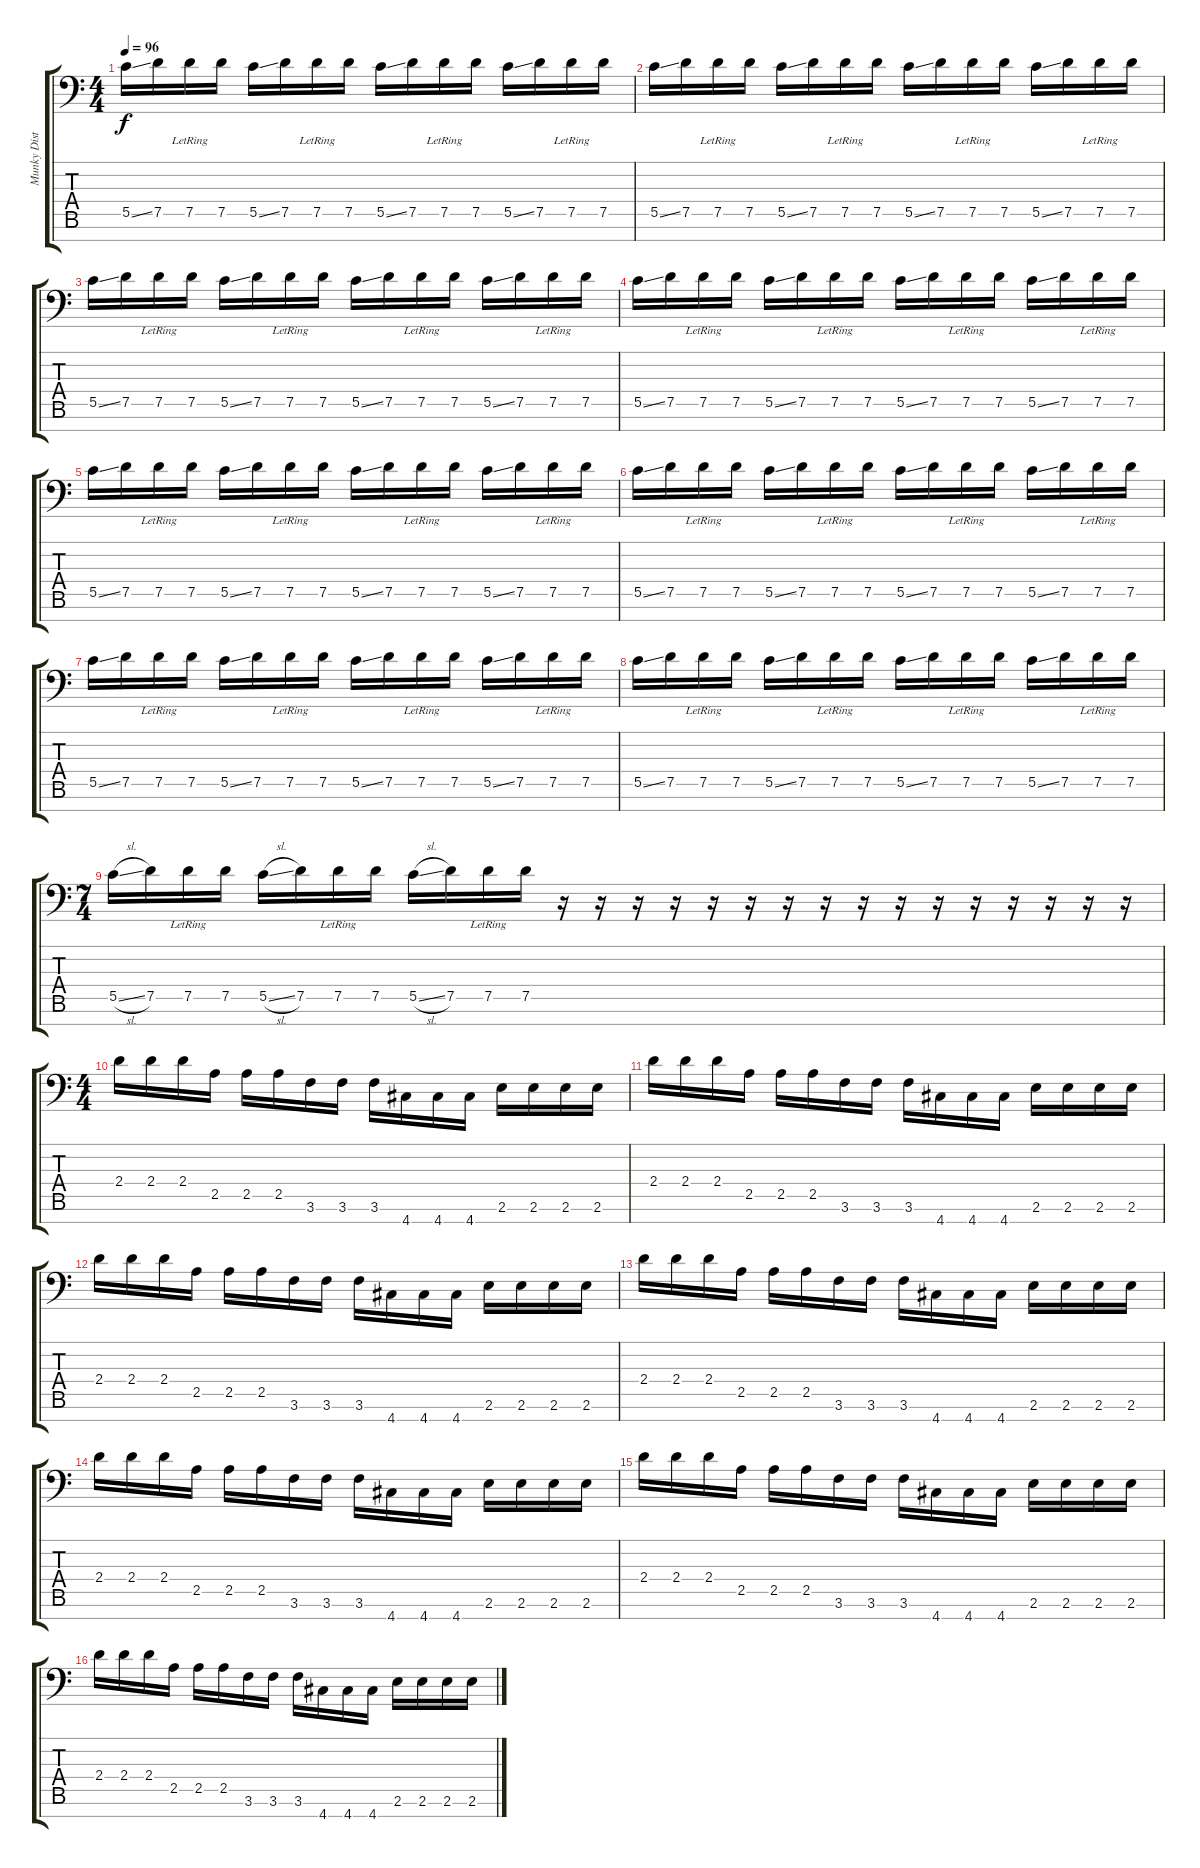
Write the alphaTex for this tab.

\track ("Munky Dist." "Munky Dist") {instrument distortionguitar}
\staff {score tabs}
\tuning (D4 A3 F3 C3 G2 D2 A1) {hide}
\ts (4 4)
\tempo 96
\clef f4
\ks c
5.5{ss}.16{dy f instrument distortionguitar} 7.5.16 7.5{lr}.16 7.5.16 5.5{ss}.16 7.5.16 7.5{lr}.16 7.5.16 5.5{ss}.16 7.5.16 7.5{lr}.16 7.5.16 5.5{ss}.16 7.5.16 7.5{lr}.16 7.5.16 |
5.5{ss}.16 7.5.16 7.5{lr}.16 7.5.16 5.5{ss}.16 7.5.16 7.5{lr}.16 7.5.16 5.5{ss}.16 7.5.16 7.5{lr}.16 7.5.16 5.5{ss}.16 7.5.16 7.5{lr}.16 7.5.16 |
5.5{ss}.16 7.5.16 7.5{lr}.16 7.5.16 5.5{ss}.16 7.5.16 7.5{lr}.16 7.5.16 5.5{ss}.16 7.5.16 7.5{lr}.16 7.5.16 5.5{ss}.16 7.5.16 7.5{lr}.16 7.5.16 |
5.5{ss}.16 7.5.16 7.5{lr}.16 7.5.16 5.5{ss}.16 7.5.16 7.5{lr}.16 7.5.16 5.5{ss}.16 7.5.16 7.5{lr}.16 7.5.16 5.5{ss}.16 7.5.16 7.5{lr}.16 7.5.16 |
5.5{ss}.16 7.5.16 7.5{lr}.16 7.5.16 5.5{ss}.16 7.5.16 7.5{lr}.16 7.5.16 5.5{ss}.16 7.5.16 7.5{lr}.16 7.5.16 5.5{ss}.16 7.5.16 7.5{lr}.16 7.5.16 |
5.5{ss}.16 7.5.16 7.5{lr}.16 7.5.16 5.5{ss}.16 7.5.16 7.5{lr}.16 7.5.16 5.5{ss}.16 7.5.16 7.5{lr}.16 7.5.16 5.5{ss}.16 7.5.16 7.5{lr}.16 7.5.16 |
5.5{ss}.16 7.5.16 7.5{lr}.16 7.5.16 5.5{ss}.16 7.5.16 7.5{lr}.16 7.5.16 5.5{ss}.16 7.5.16 7.5{lr}.16 7.5.16 5.5{ss}.16 7.5.16 7.5{lr}.16 7.5.16 |
5.5{ss}.16 7.5.16 7.5{lr}.16 7.5.16 5.5{ss}.16 7.5.16 7.5{lr}.16 7.5.16 5.5{ss}.16 7.5.16 7.5{lr}.16 7.5.16 5.5{ss}.16 7.5.16 7.5{lr}.16 7.5.16 |
\ts (7 4)
5.5{sl}.16 7.5.16 7.5{lr}.16 7.5.16 5.5{sl}.16 7.5.16 7.5{lr}.16 7.5.16 5.5{sl}.16 7.5.16 7.5{lr}.16 7.5.16 r.16 r.16 r.16 r.16 r.16 r.16 r.16 r.16 r.16 r.16 r.16 r.16 r.16 r.16 r.16 r.16 |
\ts (4 4)
2.4.16 2.4.16 2.4.16 2.5.16 2.5.16 2.5.16 3.6.16 3.6.16 3.6.16 4.7.16 4.7.16 4.7.16 2.6.16 2.6.16 2.6.16 2.6.16 |
2.4.16 2.4.16 2.4.16 2.5.16 2.5.16 2.5.16 3.6.16 3.6.16 3.6.16 4.7.16 4.7.16 4.7.16 2.6.16 2.6.16 2.6.16 2.6.16 |
2.4.16 2.4.16 2.4.16 2.5.16 2.5.16 2.5.16 3.6.16 3.6.16 3.6.16 4.7.16 4.7.16 4.7.16 2.6.16 2.6.16 2.6.16 2.6.16 |
2.4.16 2.4.16 2.4.16 2.5.16 2.5.16 2.5.16 3.6.16 3.6.16 3.6.16 4.7.16 4.7.16 4.7.16 2.6.16 2.6.16 2.6.16 2.6.16 |
2.4.16 2.4.16 2.4.16 2.5.16 2.5.16 2.5.16 3.6.16 3.6.16 3.6.16 4.7.16 4.7.16 4.7.16 2.6.16 2.6.16 2.6.16 2.6.16 |
2.4.16 2.4.16 2.4.16 2.5.16 2.5.16 2.5.16 3.6.16 3.6.16 3.6.16 4.7.16 4.7.16 4.7.16 2.6.16 2.6.16 2.6.16 2.6.16 |
2.4.16 2.4.16 2.4.16 2.5.16 2.5.16 2.5.16 3.6.16 3.6.16 3.6.16 4.7.16 4.7.16 4.7.16 2.6.16 2.6.16 2.6.16 2.6.16
